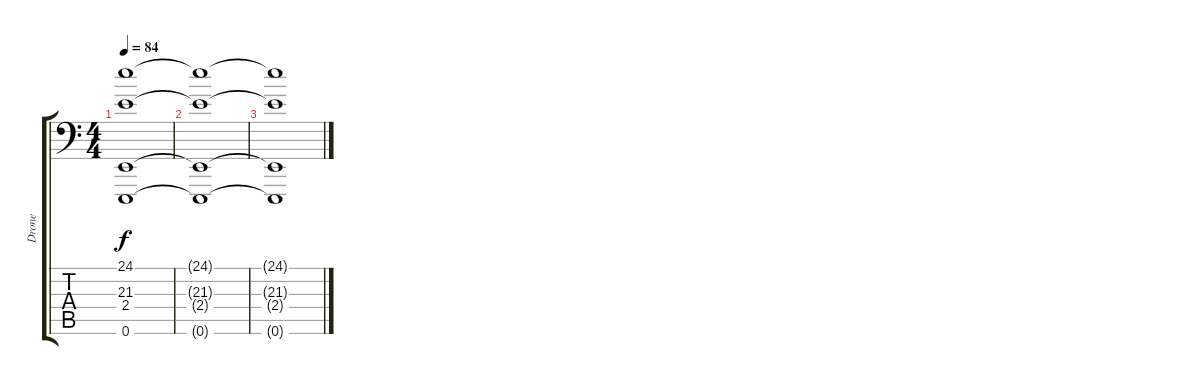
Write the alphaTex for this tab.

\track ("Drone" "Drone") {instrument distortionguitar}
\staff {score tabs}
\tuning (E2 B1 G1 D1 A0 E0) {hide}
\ts (4 4)
\tempo 84
\clef f4
\ks c
(24.1{t} 21.3{t} 2.4{t} 0.6{t}).1{dy f volume 0} |
(24.1{t} 21.3{t} 2.4{t} 0.6{t}).1 |
(24.1{t} 21.3{t} 2.4{t} 0.6{t}).1
